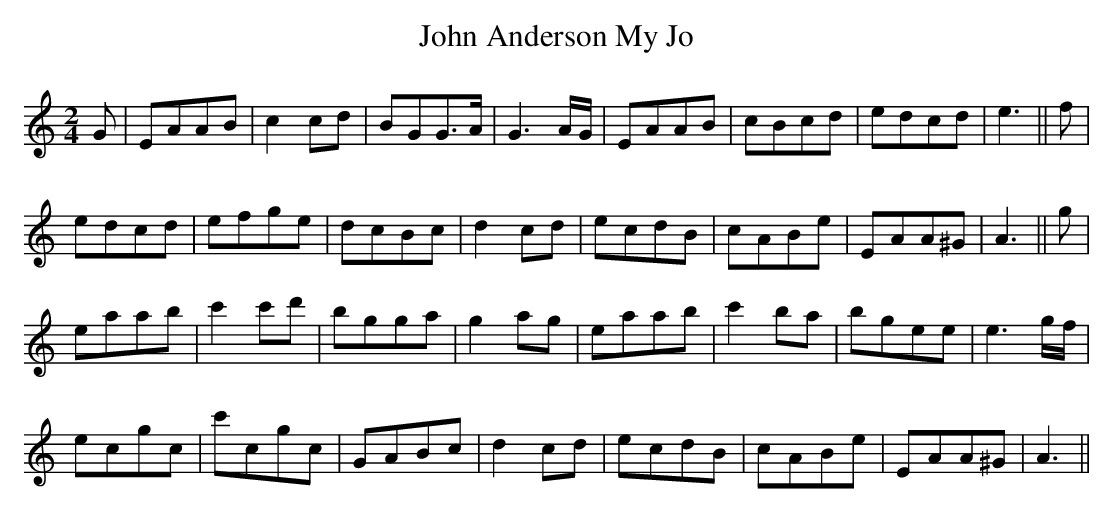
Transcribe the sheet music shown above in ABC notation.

X:1
T:John Anderson My Jo
M:2/4
L:1/8
K:Amin
G | EAAB | c2 cd | BGG>A | G3 A/G/ | EAAB | cBcd | edcd | e3 || f |
edcd | efge | dcBc | d2 cd | ecdB | cABe | EAA^G | A3 || g |
eaab | c'2 c'd' | bgga | g2 ag | eaab | c'2 ba | bgee | e3 g/f/ |
ecgc | c'cgc | GABc | d2 cd | ecdB | cABe | EAA^G | A3 ||
